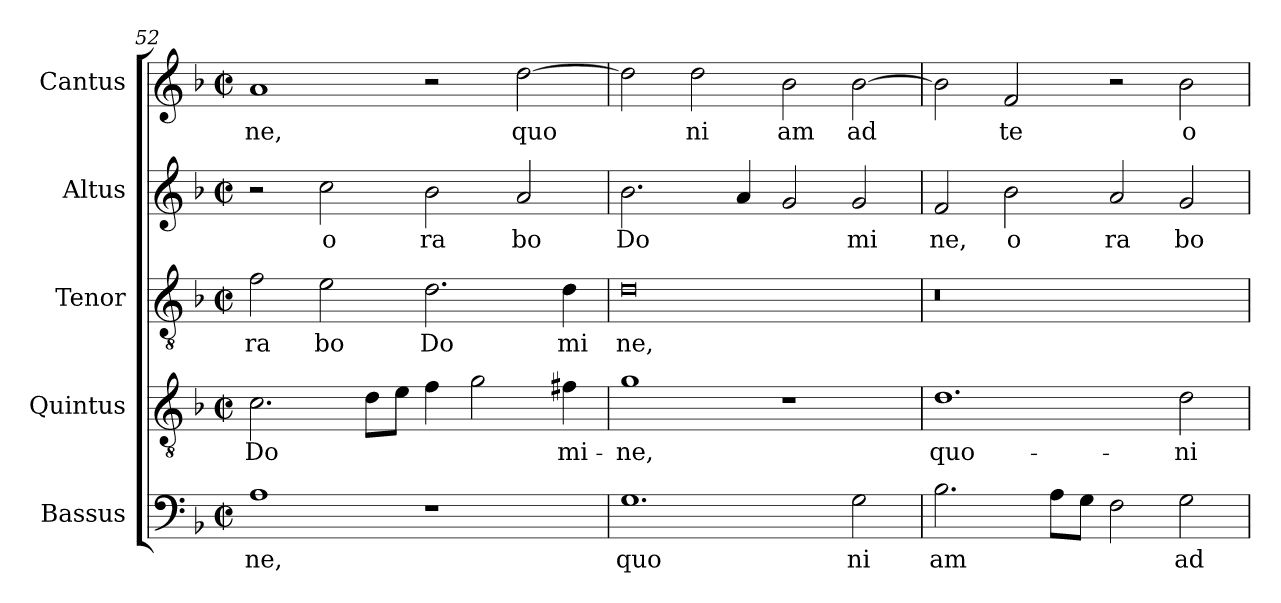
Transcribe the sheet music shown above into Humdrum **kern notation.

**kern	**text	**kern	**text	**kern	**text	**kern	**text	**kern	**text
*part5	*part5	*part4	*part4	*part3	*part3	*part2	*part2	*part1	*part1
*staff5	*staff5	*staff4	*staff4	*staff3	*staff3	*staff2	*staff2	*staff1	*staff1
*I"Bassus	*	*I"Quintus	*	*I"Tenor	*	*I"Altus	*	*I"Cantus	*
!!LO:PB:g=z
*clefF4	*	*clefGv2	*	*clefGv2	*	*clefG2	*	*clefG2	*
*k[b-]	*	*k[b-]	*	*k[b-]	*	*k[b-]	*	*k[b-]	*
*F:	*	*F:	*	*F:	*	*F:	*	*F:	*
*M2/2	*	*M2/2	*	*M2/2	*	*M2/2	*	*M2/2	*
*met(c|)	*	*met(c|)	*	*met(c|)	*	*met(c|)	*	*met(c|)	*
=52	=52	=52	=52	=52	=52	=52	=52	=52	=52
!	!LO:LY:b:cj	!	!LO:LY:b	!	!LO:LY:b	!	!	!	!LO:LY:b:cj
1A	ne,	2.c\	Do-	2f\	ra	2r	.	1a	ne,
!	!	!	!	!	!LO:LY:b	!	!LO:LY:b	!	!
.	.	.	.	2e\	bo	2cc\	o	.	.
!	!	!	!LO:LY:b	!	!	!	!	!	!
.	.	8d\L	--	.	.	.	.	.	.
!	!	!	!LO:LY:b	!	!	!	!	!	!
.	.	8e\J	--	.	.	.	.	.	.
!	!	!	!LO:LY:b	!	!LO:LY:b	!	!LO:LY:b	!	!
1r	.	4f\	--	2.d\	Do	2b-\	ra	2r	.
!	!	!	!LO:LY:b	!	!	!	!	!	!
.	.	2g\	--	.	.	.	.	.	.
!	!	!	!	!	!	!	!LO:LY:b	!	!LO:LY:b:cj
.	.	.	.	.	.	2a/	bo	[>2dd\	quo
!	!	!	!LO:LY:b	!	!LO:LY:b	!	!	!	!
.	.	4f#\	-mi-	4d\	mi	.	.	.	.
=53	=53	=53	=53	=53	=53	=53	=53	=53	=53
!	!LO:LY:b:cj	!	!LO:LY:b	!	!LO:LY:b	!	!LO:LY:b	!	!LO:LY:b:cj
1.G	quo	1g	-ne,	0d	ne,	2.b-\	Do	2dd\]	.
!	!	!	!	!	!	!	!	!	!LO:LY:b:cj
.	.	.	.	.	.	.	.	2dd\	ni
!	!	!	!	!	!	!	!LO:LY:b	!	!
.	.	.	.	.	.	4a/	.	.	.
!	!	!	!	!	!	!	!LO:LY:b	!	!LO:LY:b:cj
.	.	1r	.	.	.	2g/	.	2b-\	am
!	!LO:LY:b:cj	!	!	!	!	!	!LO:LY:b	!	!LO:LY:b:cj
2G\	ni	.	.	.	.	2g/	mi	[>2b-\	ad
=54	=54	=54	=54	=54	=54	=54	=54	=54	=54
!	!LO:LY:b:cj	!	!LO:LY:b	!	!	!	!LO:LY:b	!	!LO:LY:b:cj
2.B-\	am	1.d	quo-	0r	.	2f/	ne,	2b-\]	.
!	!	!	!	!	!	!	!LO:LY:b	!	!LO:LY:b:cj
.	.	.	.	.	.	2b-\	o	2f/	te
!	!LO:LY:b:cj	!	!	!	!	!	!	!	!
8A\L	.	.	.	.	.	.	.	.	.
!	!LO:LY:b:cj	!	!	!	!	!	!	!	!
8G\J	.	.	.	.	.	.	.	.	.
!	!LO:LY:b:cj	!	!	!	!	!	!LO:LY:b	!	!
2F\	.	.	.	.	.	2a/	ra	2r	.
!	!LO:LY:b:cj	!	!LO:LY:b	!	!	!	!LO:LY:b	!	!LO:LY:b:cj
2G\	ad	2d\	-ni-	.	.	2g/	bo	2b-\	o
=	=	=	=	=	=	=	=	=	=
*-	*-	*-	*-	*-	*-	*-	*-	*-	*-
